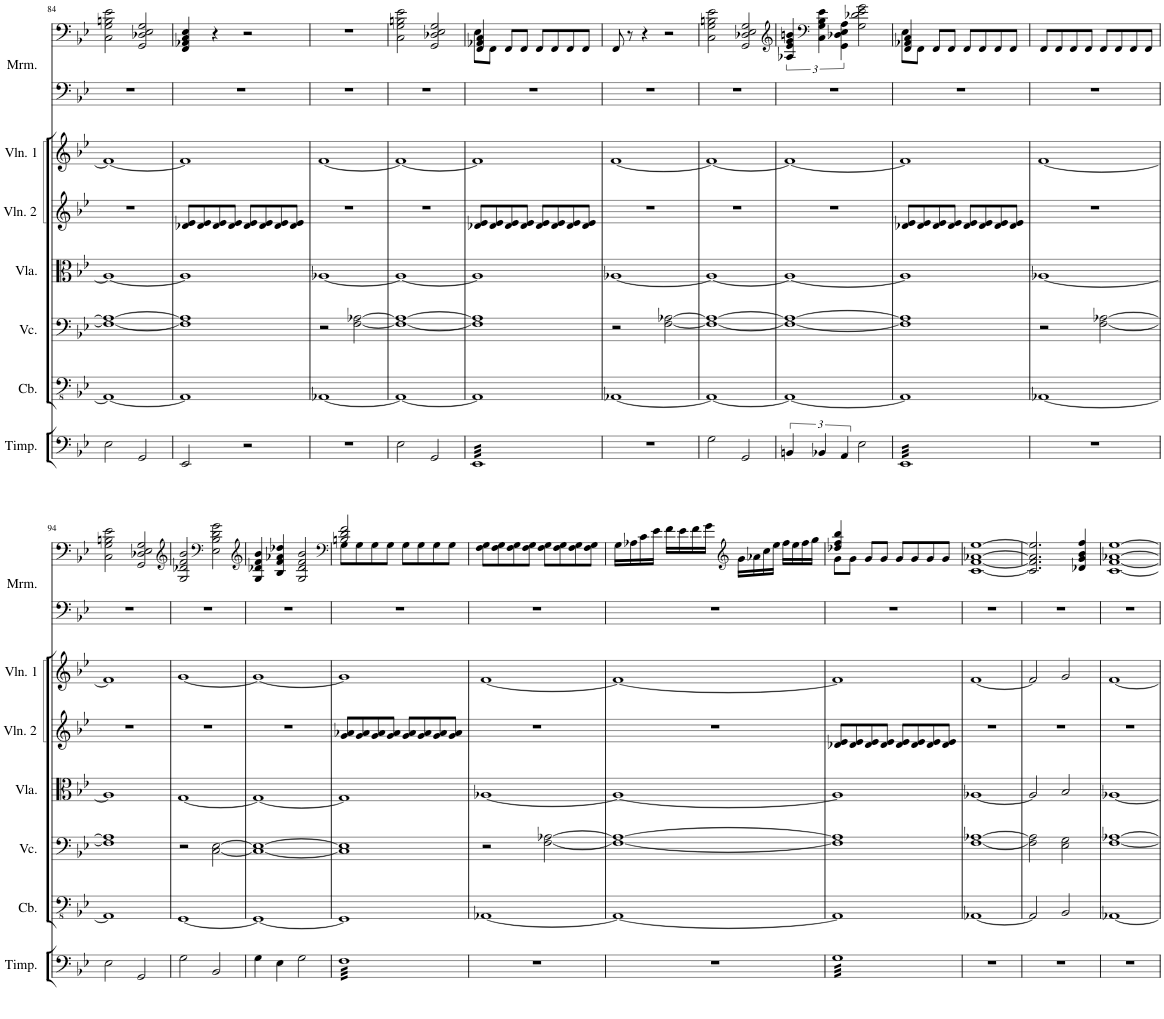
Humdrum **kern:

**kern	**kern	**kern	**kern	**kern	**kern	**kern
*part7	*part6	*part5	*part4	*part3	*part2	*part1
*staff7	*staff6	*staff5	*staff4	*staff3	*staff2	*staff1
*I"Timpani	*I"Contrabass	*I"Violoncello	*I"Viola	*I"Violin 2	*I"Violin 1	*I"Marimba
*I'Timp.	*I'Cb.	*I'Vc.	*I'Vla.	*I'Vln. 2	*I'Vln. 1	*I'Mrm.
!!LO:PB:g=z
*clefF4	*clefFv4	*clefF4	*clefC3	*clefG2	*clefG2	*clefF4
*	*ITrd7c12	*	*	*	*	*
*k[b-e-]	*k[b-e-]	*k[b-e-]	*k[b-e-]	*k[b-e-]	*k[b-e-]	*k[b-e-]
*M4/4	*M4/4	*M4/4	*M4/4	*M4/4	*M4/4	*M4/4
=84	=84	=84	=84	=84	=84	=84
2E-\	1AAA-_	1F_ 1A-_	1A-_	1r	1f_	2C\ 2G\ 2Bn\ 2e-\
2GG/	.	.	.	.	.	2GG/ 2D-X/ 2E-/ 2G/
=85	=85	=85	=85	=85	=85	=85
2EE-/	1AAA-]	1F] 1A-]	1A-]	8d-X/ 8e-/L	1f]	4FF/ 4AA-X/ 4C/ 4E-/
.	.	.	.	8d-/ 8e-/	.	.
.	.	.	.	8d-/ 8e-/	.	4r
.	.	.	.	8d-/ 8e-/J	.	.
2r	.	.	.	8d-/ 8e-/L	.	2r
.	.	.	.	8d-/ 8e-/	.	.
.	.	.	.	8d-/ 8e-/	.	.
.	.	.	.	8d-/ 8e-/J	.	.
=86	=86	=86	=86	=86	=86	=86
1r	[1AAA-X	2r	[1A-X	1r	[1f	1r
.	.	[2F\ [2A-X\	.	.	.	.
=87	=87	=87	=87	=87	=87	=87
2E-\	1AAA-_	1F_ 1A-_	1A-_	1r	1f_	2C\ 2G\ 2Bn\ 2e-\
2GG/	.	.	.	.	.	2GG/ 2D-X/ 2E-/ 2G/
=88	=88	=88	=88	=88	=88	=88
*	*	*	*	*	*	*^
*tremolo	*	*	*	*	*	*	*
32EE-LLL	1AAA-]	1F] 1A-]	1A-]	8d-X/ 8e-/L	1f]	4FF/ 4AA-X/ 4C/	8E-\L
32EE-	.	.	.	.	.	.	.
32EE-	.	.	.	.	.	.	.
32EE-	.	.	.	.	.	.	.
32EE-	.	.	.	8d-/ 8e-/	.	.	8FF\J
32EE-	.	.	.	.	.	.	.
32EE-	.	.	.	.	.	.	.
32EE-	.	.	.	.	.	.	.
32EE-	.	.	.	8d-/ 8e-/	.	8FF/L	2.ryy
32EE-	.	.	.	.	.	.	.
32EE-	.	.	.	.	.	.	.
32EE-	.	.	.	.	.	.	.
32EE-	.	.	.	8d-/ 8e-/J	.	8FF/J	.
32EE-	.	.	.	.	.	.	.
32EE-	.	.	.	.	.	.	.
32EE-	.	.	.	.	.	.	.
32EE-	.	.	.	8d-/ 8e-/L	.	8FF/L	.
32EE-	.	.	.	.	.	.	.
32EE-	.	.	.	.	.	.	.
32EE-	.	.	.	.	.	.	.
32EE-	.	.	.	8d-/ 8e-/	.	8FF/	.
32EE-	.	.	.	.	.	.	.
32EE-	.	.	.	.	.	.	.
32EE-	.	.	.	.	.	.	.
32EE-	.	.	.	8d-/ 8e-/	.	8FF/	.
32EE-	.	.	.	.	.	.	.
32EE-	.	.	.	.	.	.	.
32EE-	.	.	.	.	.	.	.
32EE-	.	.	.	8d-/ 8e-/J	.	8FF/J	.
32EE-	.	.	.	.	.	.	.
32EE-	.	.	.	.	.	.	.
32EE-JJJ	.	.	.	.	.	.	.
*Xtremolo	*	*	*	*	*	*	*
*	*	*	*	*	*	*v	*v
=89	=89	=89	=89	=89	=89	=89
1r	[1AAA-X	2r	[1A-X	1r	[1f	8FF/
.	.	.	.	.	.	8r
.	.	.	.	.	.	4r
.	.	[2F\ [2A-X\	.	.	.	2r
=90	=90	=90	=90	=90	=90	=90
2G\	1AAA-_	1F_ 1A-_	1A-_	1r	1f_	2C\ 2G\ 2Bn\ 2e-\
2GG/	.	.	.	.	.	2GG/ 2D-X/ 2E-/ 2G/
=91	=91	=91	=91	=91	=91	=91
*	*	*	*	*	*	*clefG2
6BBn/	1AAA-_	1F_ 1A-_	1A-_	1r	1f_	6A-X/ 6e-/ 6g/ 6bn/
*	*	*	*	*	*	*clefF4
6BB-X/	.	.	.	.	.	6C\ 6G\ 6B-\ 6e-\
6AA/	.	.	.	.	.	6GG\ 6D-X\ 6E-\ 6A-\
2E-\	.	.	.	.	.	2G\ 2d-X\ 2e-\ 2g\
=92	=92	=92	=92	=92	=92	=92
*	*	*	*	*	*	*^
*tremolo	*	*	*	*	*	*	*
32EE-LLL	1AAA-]	1F] 1A-]	1A-]	8d-X/ 8e-/L	1f]	4FF/ 4AA-X/ 4C/	8E-\L
32EE-	.	.	.	.	.	.	.
32EE-	.	.	.	.	.	.	.
32EE-	.	.	.	.	.	.	.
32EE-	.	.	.	8d-/ 8e-/	.	.	8FF\J
32EE-	.	.	.	.	.	.	.
32EE-	.	.	.	.	.	.	.
32EE-	.	.	.	.	.	.	.
32EE-	.	.	.	8d-/ 8e-/	.	8FF/L	2.ryy
32EE-	.	.	.	.	.	.	.
32EE-	.	.	.	.	.	.	.
32EE-	.	.	.	.	.	.	.
32EE-	.	.	.	8d-/ 8e-/J	.	8FF/J	.
32EE-	.	.	.	.	.	.	.
32EE-	.	.	.	.	.	.	.
32EE-	.	.	.	.	.	.	.
32EE-	.	.	.	8d-/ 8e-/L	.	8FF/L	.
32EE-	.	.	.	.	.	.	.
32EE-	.	.	.	.	.	.	.
32EE-	.	.	.	.	.	.	.
32EE-	.	.	.	8d-/ 8e-/	.	8FF/	.
32EE-	.	.	.	.	.	.	.
32EE-	.	.	.	.	.	.	.
32EE-	.	.	.	.	.	.	.
32EE-	.	.	.	8d-/ 8e-/	.	8FF/	.
32EE-	.	.	.	.	.	.	.
32EE-	.	.	.	.	.	.	.
32EE-	.	.	.	.	.	.	.
32EE-	.	.	.	8d-/ 8e-/J	.	8FF/J	.
32EE-	.	.	.	.	.	.	.
32EE-	.	.	.	.	.	.	.
32EE-JJJ	.	.	.	.	.	.	.
*Xtremolo	*	*	*	*	*	*	*
*	*	*	*	*	*	*v	*v
=93	=93	=93	=93	=93	=93	=93
1r	[1AAA-X	2r	[1A-X	1r	[1f	8FF/L
.	.	.	.	.	.	8FF/
.	.	.	.	.	.	8FF/
.	.	.	.	.	.	8FF/J
.	.	[2F\ [2A-X\	.	.	.	8FF/L
.	.	.	.	.	.	8FF/
.	.	.	.	.	.	8FF/
.	.	.	.	.	.	8FF/J
!!LO:LB:g=z
=94	=94	=94	=94	=94	=94	=94
2E-\	1AAA-]	1F] 1A-]	1A-]	1r	1f]	2C\ 2G\ 2Bn\ 2e-\
2GG/	.	.	.	.	.	2GG/ 2D-X/ 2E-/ 2G/
=95	=95	=95	=95	=95	=95	=95
*	*	*	*	*	*	*clefG2
2G\	[1GGG	2r	[1G	1r	[1g	2G/ 2d-X/ 2f/ 2b-/
*	*	*	*	*	*	*clefF4
2BB-/	.	[2C\ [2E-\	.	.	.	2E-\ 2B-\ 2d-\ 2g\
=96	=96	=96	=96	=96	=96	=96
*	*	*	*	*	*	*clefG2
4G\	1GGG_	1C_ 1E-_	1G_	1r	1g_	4G/ 4d-X/ 4f/ 4b-/
4E-\	.	.	.	.	.	4B-/ 4f/ 4a-X/ 4dd-X/
2G\	.	.	.	.	.	2G/ 2d-/ 2f/ 2b-/
=97	=97	=97	=97	=97	=97	=97
*	*	*	*	*	*	*clefF4
*	*	*	*	*	*	*^
*tremolo	*	*	*	*	*	*	*
32FLLL	1GGG]	1C] 1E-]	1G]	8g/ 8a-X/L	1g]	2Bn/ 2d/ 2f/	8G\L
32F	.	.	.	.	.	.	.
32F	.	.	.	.	.	.	.
32F	.	.	.	.	.	.	.
32F	.	.	.	8g/ 8a-/	.	.	8G\
32F	.	.	.	.	.	.	.
32F	.	.	.	.	.	.	.
32F	.	.	.	.	.	.	.
32F	.	.	.	8g/ 8a-/	.	.	8G\
32F	.	.	.	.	.	.	.
32F	.	.	.	.	.	.	.
32F	.	.	.	.	.	.	.
32F	.	.	.	8g/ 8a-/J	.	.	8G\J
32F	.	.	.	.	.	.	.
32F	.	.	.	.	.	.	.
32F	.	.	.	.	.	.	.
32F	.	.	.	8g/ 8a-/L	.	8G\L	2ryy
32F	.	.	.	.	.	.	.
32F	.	.	.	.	.	.	.
32F	.	.	.	.	.	.	.
32F	.	.	.	8g/ 8a-/	.	8G\	.
32F	.	.	.	.	.	.	.
32F	.	.	.	.	.	.	.
32F	.	.	.	.	.	.	.
32F	.	.	.	8g/ 8a-/	.	8G\	.
32F	.	.	.	.	.	.	.
32F	.	.	.	.	.	.	.
32F	.	.	.	.	.	.	.
32F	.	.	.	8g/ 8a-/J	.	8G\J	.
32F	.	.	.	.	.	.	.
32F	.	.	.	.	.	.	.
32FJJJ	.	.	.	.	.	.	.
*	*	*	*	*	*	*v	*v
=98	=98	=98	=98	=98	=98	=98
1r	[1AAA-X	2r	[1A-X	1r	[1f	8F\ 8G\L
.	.	.	.	.	.	8F\ 8G\
.	.	.	.	.	.	8F\ 8G\
.	.	.	.	.	.	8F\ 8G\J
.	.	[2F\ [2A-X\	.	.	.	8F\ 8G\L
.	.	.	.	.	.	8F\ 8G\
.	.	.	.	.	.	8F\ 8G\
.	.	.	.	.	.	8F\ 8G\J
=99	=99	=99	=99	=99	=99	=99
1r	1AAA-_	1F_ 1A-_	1A-_	1r	1f_	16G\LL
.	.	.	.	.	.	16A-X\
.	.	.	.	.	.	16c\
.	.	.	.	.	.	16e-\JJ
.	.	.	.	.	.	16f\LL
.	.	.	.	.	.	16e-\
.	.	.	.	.	.	16f\
.	.	.	.	.	.	16g\JJ
*	*	*	*	*	*	*clefG2
.	.	.	.	.	.	16g\LL
.	.	.	.	.	.	16a-X\
.	.	.	.	.	.	16cc\
.	.	.	.	.	.	16ee-\JJ
.	.	.	.	.	.	16ff\LL
.	.	.	.	.	.	16ee-\
.	.	.	.	.	.	16ff\
.	.	.	.	.	.	16gg\JJ
=100	=100	=100	=100	=100	=100	=100
*	*	*	*	*	*	*^
32GLLL	1AAA-]	1F] 1A-]	1A-]	8d-X/ 8e-/L	1f]	4dd-X/ 4ff/ 4bb-/	8g\L
32G	.	.	.	.	.	.	.
32G	.	.	.	.	.	.	.
32G	.	.	.	.	.	.	.
32G	.	.	.	8d-/ 8e-/	.	.	8g\J
32G	.	.	.	.	.	.	.
32G	.	.	.	.	.	.	.
32G	.	.	.	.	.	.	.
32G	.	.	.	8d-/ 8e-/	.	8g/L	2.ryy
32G	.	.	.	.	.	.	.
32G	.	.	.	.	.	.	.
32G	.	.	.	.	.	.	.
32G	.	.	.	8d-/ 8e-/J	.	8g/J	.
32G	.	.	.	.	.	.	.
32G	.	.	.	.	.	.	.
32G	.	.	.	.	.	.	.
32G	.	.	.	8d-/ 8e-/L	.	8g/L	.
32G	.	.	.	.	.	.	.
32G	.	.	.	.	.	.	.
32G	.	.	.	.	.	.	.
32G	.	.	.	8d-/ 8e-/	.	8g/	.
32G	.	.	.	.	.	.	.
32G	.	.	.	.	.	.	.
32G	.	.	.	.	.	.	.
32G	.	.	.	8d-/ 8e-/	.	8g/	.
32G	.	.	.	.	.	.	.
32G	.	.	.	.	.	.	.
32G	.	.	.	.	.	.	.
32G	.	.	.	8d-/ 8e-/J	.	8g/J	.
32G	.	.	.	.	.	.	.
32G	.	.	.	.	.	.	.
32GJJJ	.	.	.	.	.	.	.
*Xtremolo	*	*	*	*	*	*	*
*	*	*	*	*	*	*v	*v
=101	=101	=101	=101	=101	=101	=101
1r	[1AAA-X	[1F [1A-X	[1A-X	1r	[1f	[1c [1f [1a-X [1ee-
=102	=102	=102	=102	=102	=102	=102
1r	2AAA-/]	2F\] 2A-\]	2A-/]	1r	2f/]	2.c/] 2.f/] 2.a-/] 2.ee-/]
.	2BBB-/	2E-\ 2G\	2B-/	.	2g/	.
.	.	.	.	.	.	4d-X/ 4g/ 4b-/ 4ff/
=103	=103	=103	=103	=103	=103	=103
1r	[1AAA-X	[1F [1A-X	[1A-X	1r	[1f	[1c [1f [1a-X [1ee-
=	=	=	=	=	=	=
*-	*-	*-	*-	*-	*-	*-
